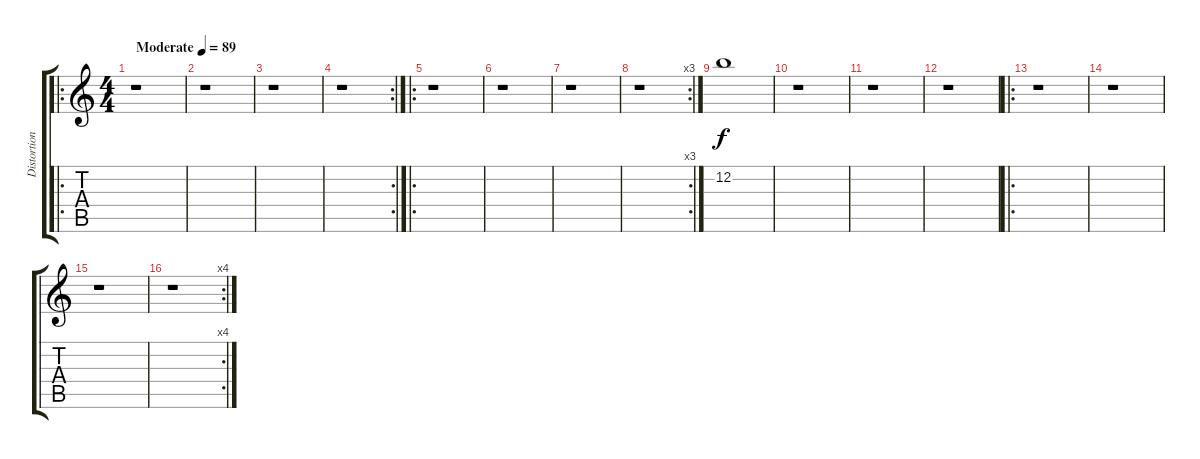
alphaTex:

\track ("Distortion Guitar" "Distortion") {instrument distortionguitar}
\staff {score tabs}
\tuning (E4 B3 G3 D3 A2 E2) {hide}
\ro
\ts (4 4)
\tempo (89 "Moderate")
\clef g2
\ks c
r.1{dy f instrument distortionguitar} |
r.1 |
r.1 |
\rc 2
r.1 |
\ro
r.1 |
r.1 |
r.1 |
\rc 3
r.1 |
12.2.1 |
r.1 |
r.1 |
r.1 |
\ro
r.1 |
r.1 |
r.1 |
\rc 4
r.1
